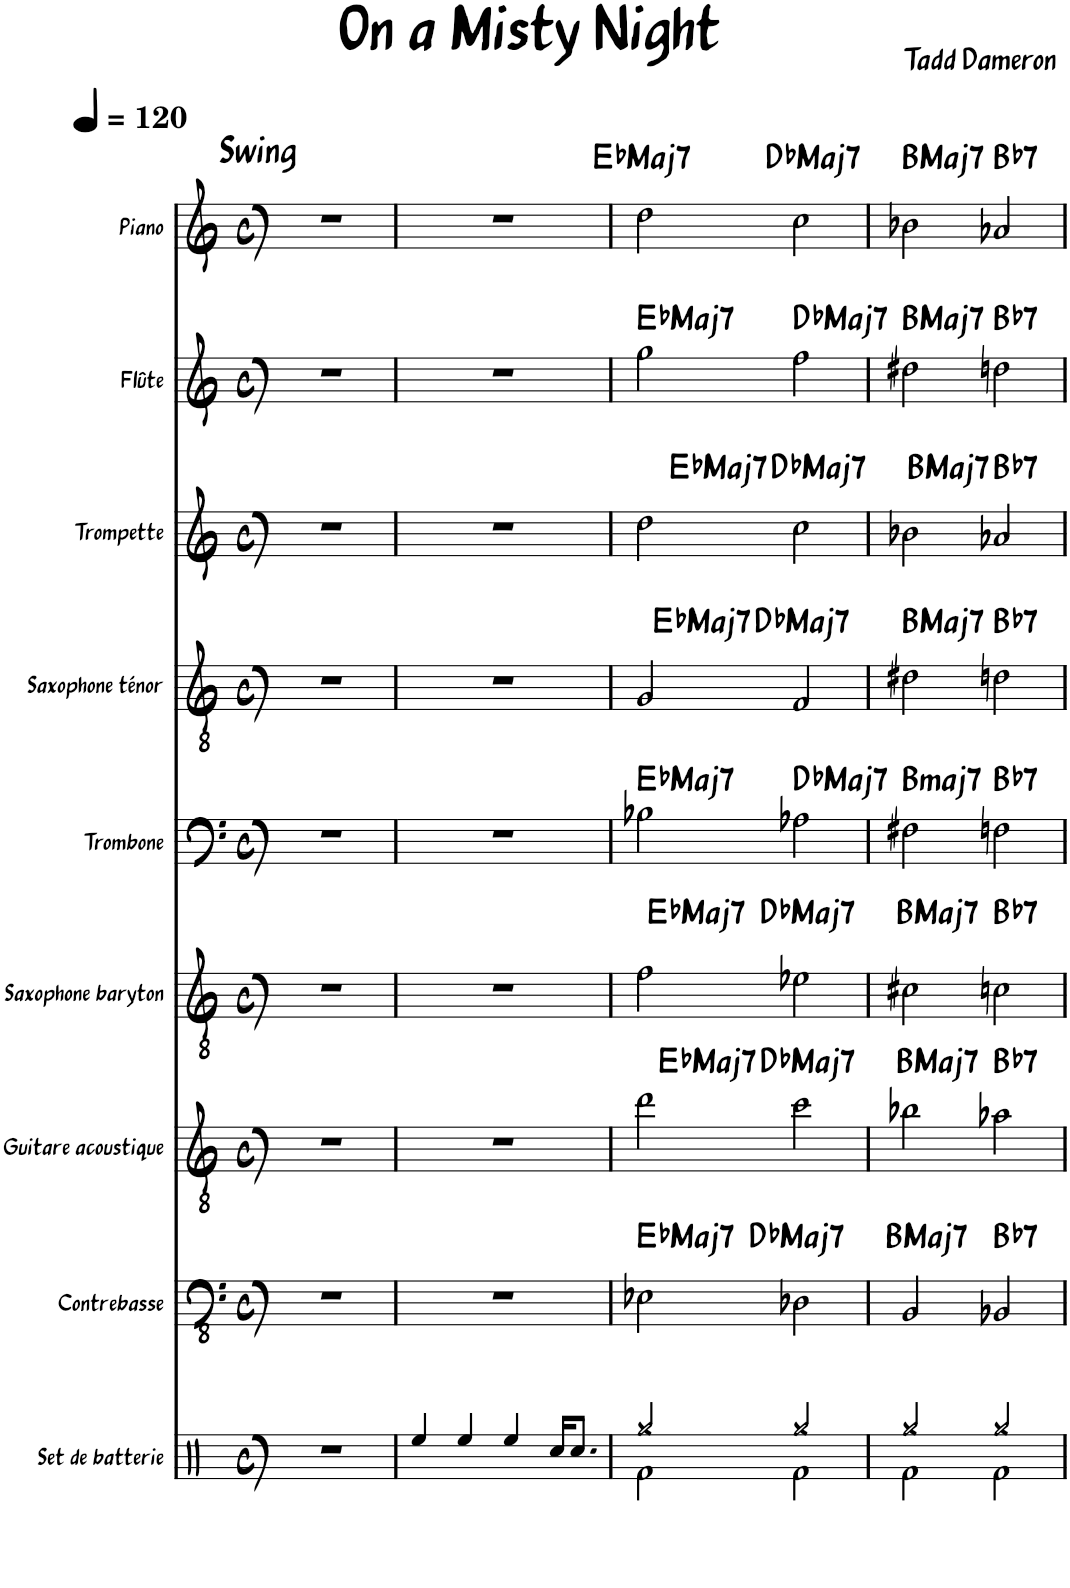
**kern	**kern	**harte	**kern	**harte	**kern	**harte	**kern	**harte	**kern	**harte	**kern	**harte	**kern	**harte	**kern	**harte
*part9	*part8	*part8	*part7	*part7	*part6	*part6	*part5	*part5	*part4	*part4	*part3	*part3	*part2	*part2	*part1	*part1
*staff9	*staff8	*	*staff7	*	*staff6	*	*staff5	*	*staff4	*	*staff3	*	*staff2	*	*staff1	*
*I"Set de batterie	*I"Contrebasse	*	*I"Guitare acoustique	*	*I"Saxophone baryton	*	*I"Trombone	*	*I"Saxophone ténor	*	*I"Trompette	*	*I"Flûte	*	*I"Piano	*
*I'Bat.	*I'Cb.	*	*I'Guit.	*	*I'Sax. Bar.	*	*I'Tbn.	*	*I'Sax. T.	*	*I'Tp	*	*I'Fl.	*	*I'Pno.	*
*clefX	*clefFv4	*	*clefGv2	*	*clefGv2	*	*clefF4	*	*clefGv2	*	*clefG2	*	*clefG2	*	*clefG2	*
*	*Trd7c12	*	*	*	*Trd12c21	*	*	*	*Trd8c14	*	*Trd1c2	*	*	*	*	*
*k[]	*k[]	*	*k[]	*	*k[]	*	*k[]	*	*k[]	*	*k[]	*	*k[]	*	*k[]	*
*M4/4	*M4/4	*	*M4/4	*	*M4/4	*	*M4/4	*	*M4/4	*	*M4/4	*	*M4/4	*	*M4/4	*
*met(c)	*met(c)	*	*met(c)	*	*met(c)	*	*met(c)	*	*met(c)	*	*met(c)	*	*met(c)	*	*met(c)	*
*MM120	*MM120	*	*MM120	*	*MM120	*	*MM120	*	*MM120	*	*MM120	*	*MM120	*	*MM120	*
=1	=1	=1	=1	=1	=1	=1	=1	=1	=1	=1	=1	=1	=1	=1	=1	=1
!	!	!	!	!	!	!	!	!	!	!	!	!	!	!	!LO:TX:a:t=Swing	!
1r	1r	.	1r	.	1r	.	1r	.	1r	.	1r	.	1r	.	1r	.
=2	=2	=2	=2	=2	=2	=2	=2	=2	=2	=2	=2	=2	=2	=2	=2	=2
4Ree/	1r	.	1r	.	1r	.	1r	.	1r	.	1r	.	1r	.	1r	.
4Ree/	.	.	.	.	.	.	.	.	.	.	.	.	.	.	.	.
4Ree/	.	.	.	.	.	.	.	.	.	.	.	.	.	.	.	.
16Rcc/KL	.	.	.	.	.	.	.	.	.	.	.	.	.	.	.	.
8.Rcc/J	.	.	.	.	.	.	.	.	.	.	.	.	.	.	.	.
=3	=3	=3	=3	=3	=3	=3	=3	=3	=3	=3	=3	=3	=3	=3	=3	=3
*^	*	*	*	*	*	*	*	*	*	*	*	*	*	*	*	*
!	!	!	!LO:H:kt=Maj7	!	!LO:H:kt=Maj7	!	!LO:H:kt=Maj7	!	!LO:H:kt=Maj7	!	!LO:H:kt=Maj7	!	!LO:H:kt=Maj7	!	!LO:H:kt=Maj7	!	!LO:H:kt=Maj7
2Rgg/	2Rf\	2EE-X\	Eb:maj7	2dd\	Eb:maj7	2f\	Eb:maj7	2B-X\	Eb:maj7	2G/	Eb:maj7	2dd\	Eb:maj7	2gg\	Eb:maj7	2dd\	Eb:maj7
!	!	!	!LO:H:kt=Maj7	!	!LO:H:kt=Maj7	!	!LO:H:kt=Maj7	!	!LO:H:kt=Maj7	!	!LO:H:kt=Maj7	!	!LO:H:kt=Maj7	!	!LO:H:kt=Maj7	!	!LO:H:kt=Maj7
2Rgg/	2Rf\	2DD-X\	Db:maj7	2cc\	Db:maj7	2e-X\	Db:maj7	2A-X\	Db:maj7	2F/	Db:maj7	2cc\	Db:maj7	2ff\	Db:maj7	2cc\	Db:maj7
=4	=4	=4	=4	=4	=4	=4	=4	=4	=4	=4	=4	=4	=4	=4	=4	=4	=4
!	!	!	!LO:H:kt=Maj7	!	!LO:H:kt=Maj7	!	!LO:H:kt=Maj7	!	!LO:H:kt=maj7	!	!LO:H:kt=Maj7	!	!LO:H:kt=Maj7	!	!LO:H:kt=Maj7	!	!LO:H:kt=Maj7
2Rgg/	2Rf\	2BBB/	B:maj7	2b-X\	B:maj7	2c#X\	B:maj7	2F#X\	B:maj7	2d#X\	B:maj7	2b-X\	B:maj7	2dd#X\	B:maj7	2b-X\	B:maj7
!	!	!	!LO:H:kt=7	!	!LO:H:kt=7	!	!LO:H:kt=7	!	!LO:H:kt=7	!	!LO:H:kt=7	!	!LO:H:kt=7	!	!LO:H:kt=7	!	!LO:H:kt=7
2Rgg/	2Rf\	2BBB-X/	Bb:7	2a-X\	Bb:7	2cn\	Bb:7	2Fn\	Bb:7	2dn\	Bb:7	2a-X/	Bb:7	2ddn\	Bb:7	2a-X/	Bb:7
*v	*v	*	*	*	*	*	*	*	*	*	*	*	*	*	*	*	*
=	=	=	=	=	=	=	=	=	=	=	=	=	=	=	=	=
*-	*-	*-	*-	*-	*-	*-	*-	*-	*-	*-	*-	*-	*-	*-	*-	*-
